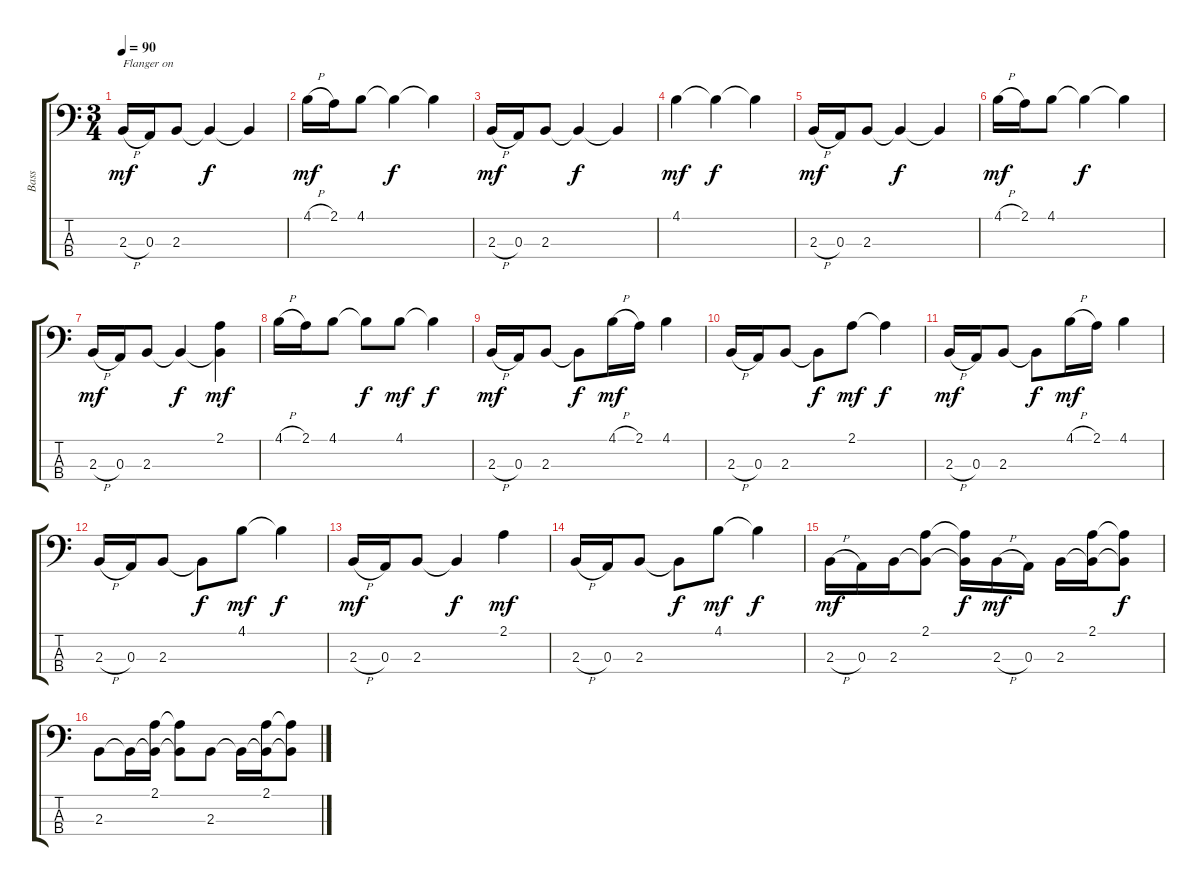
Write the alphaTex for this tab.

\track ("Bass" "Bass") {instrument electricbassfinger}
\staff {score tabs}
\tuning (G2 D2 A1 D1) {hide}
\ts (3 4)
\section ("" "")
\tempo 90
\clef f4
\ks c
2.3{h}.16{txt "Flanger on" dy mf} 0.3.16 2.3.8 2.3{t}.4{dy f} 2.3{t}.4 |
4.1{h}.16{dy mf} 2.1.16 4.1.8 4.1{t}.4{dy f} 4.1{t}.4 |
2.3{h}.16{dy mf} 0.3.16 2.3.8 2.3{t}.4{dy f} 2.3{t}.4 |
4.1.4{dy mf} 4.1{t}.4{dy f} 4.1{t}.4 |
2.3{h}.16{dy mf} 0.3.16 2.3.8 2.3{t}.4{dy f} 2.3{t}.4 |
4.1{h}.16{dy mf} 2.1.16 4.1.8 4.1{t}.4{dy f} 4.1{t}.4 |
2.3{h}.16{dy mf} 0.3.16 2.3.8 2.3{t}.4{dy f} (2.1 2.3{t}).4{dy mf} |
4.1{h}.16 2.1.16 4.1.8 4.1{t}.8{dy f} 4.1.8{dy mf} 4.1{t}.4{dy f} |
2.3{h}.16{dy mf} 0.3.16 2.3.8 2.3{t}.8{dy f} 4.1{h}.16{dy mf} 2.1.16 4.1.4 |
2.3{h}.16 0.3.16 2.3.8 2.3{t}.8{dy f} 2.1.8{dy mf} 2.1{t}.4{dy f} |
2.3{h}.16{dy mf} 0.3.16 2.3.8 2.3{t}.8{dy f} 4.1{h}.16{dy mf} 2.1.16 4.1.4 |
2.3{h}.16 0.3.16 2.3.8 2.3{t}.8{dy f} 4.1.8{dy mf} 4.1{t}.4{dy f} |
2.3{h}.16{dy mf} 0.3.16 2.3.8 2.3{t}.4{dy f} 2.1.4{dy mf} |
2.3{h}.16 0.3.16 2.3.8 2.3{t}.8{dy f} 4.1.8{dy mf} 4.1{t}.4{dy f} |
2.3{h}.16{dy mf} 0.3.16 2.3.16 (2.1 2.3{t}).8 (2.1{t} 2.3{t}).16{dy f} 2.3{h}.16{dy mf} 0.3.16 2.3.16 (2.1 2.3{t}).16 (2.1{t} 2.3{t}).8{dy f} |
2.3.8 2.3{t}.16 (2.1 2.3{t}).16 (2.1{t} 2.3{t}).8 2.3.8 2.3{t}.16 (2.1 2.3{t}).16 (2.1{t} 2.3{t}).8
